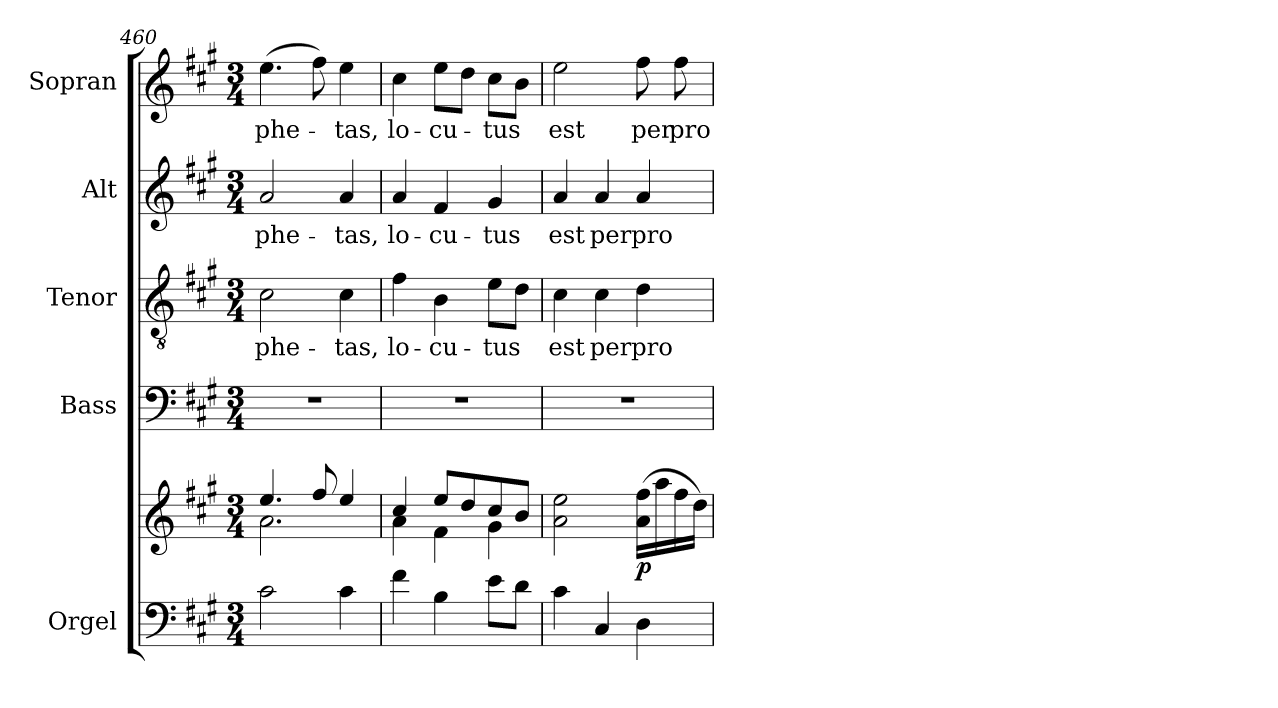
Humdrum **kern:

**kern	**kern	**dynam	**kern	**kern	**text	**kern	**text	**kern	**text
*part5	*part5	*part5	*part4	*part3	*part3	*part2	*part2	*part1	*part1
*staff6	*staff5	*staff5/6	*staff4	*staff3	*staff3	*staff2	*staff2	*staff1	*staff1
*I"Orgel	*	*	*I"Bass	*I"Tenor	*	*I"Alt	*	*I"Sopran	*
*I'Org.	*	*	*I'B.	*I'T.	*	*I'A.	*	*I'S.	*
*clefF4	*clefG2	*	*clefF4	*clefGv2	*	*clefG2	*	*clefG2	*
*k[f#c#g#]	*k[f#c#g#]	*	*k[f#c#g#]	*k[f#c#g#]	*	*k[f#c#g#]	*	*k[f#c#g#]	*
*A:	*A:	*	*A:	*A:	*	*A:	*	*A:	*
*M3/4	*M3/4	*	*M3/4	*M3/4	*	*M3/4	*	*M3/4	*
=460	=460	=460	=460	=460	=460	=460	=460	=460	=460
*	*^	*	*	*	*	*	*	*	*
!	!	!	!	!	!	!LO:LY:b	!	!LO:LY:b	!	!LO:LY:b
2c#\	4.ee/	2.a\	.	2.r	2c#\	-phe-	2a/	-phe-	(>4.ee\	-phe-
.	8ff#/	.	.	.	.	.	.	.	8ff#\)	.
!	!	!	!	!	!	!LO:LY:b	!	!LO:LY:b	!	!LO:LY:b
4c#\	4ee/	.	.	.	4c#\	-tas,	4a/	-tas,	4ee\	-tas,
=461	=461	=461	=461	=461	=461	=461	=461	=461	=461	=461
!	!	!	!	!	!	!LO:LY:b	!	!LO:LY:b	!	!LO:LY:b
4f#\	4cc#/	4a\	.	2.r	4f#\	lo-	4a/	lo-	4cc#\	lo-
!	!	!	!	!	!	!LO:LY:b	!	!LO:LY:b	!	!LO:LY:b
4B\	8ee/L	4f#\	.	.	4B\	-cu-	4f#/	-cu-	8ee\L	-cu-
.	8dd/	.	.	.	.	.	.	.	8dd\J	.
!	!	!	!	!	!	!LO:LY:b	!	!LO:LY:b	!	!LO:LY:b
8e\L	8cc#/	4g#\	.	.	8e\L	-tus	4g#/	-tus	8cc#\L	-tus
8d\J	8b/J	.	.	.	8d\J	.	.	.	8b\J	.
*	*v	*v	*	*	*	*	*	*	*	*
=462	=462	=462	=462	=462	=462	=462	=462	=462	=462
!	!	!	!	!	!LO:LY:b	!	!LO:LY:b	!	!LO:LY:b
4c#\	2a\ 2ee\	.	2.r	4c#\	est	4a/	est	2ee\	est
!	!	!	!	!	!LO:LY:b	!	!LO:LY:b	!	!
4C#/	.	.	.	4c#\	per	4a/	per	.	.
!	!	!LO:DY:b	!	!	!LO:LY:b	!	!LO:LY:b	!	!LO:LY:b
4D\	(>16a\ 16ff#\LL	p	.	4d\	pro-	4a/	pro-	8ff#\	per
.	16aa\	.	.	.	.	.	.	.	.
!	!	!	!	!	!	!	!	!	!LO:LY:b
.	16ff#\	.	.	.	.	.	.	8ff#\	pro-
.	16dd\JJ)	.	.	.	.	.	.	.	.
=	=	=	=	=	=	=	=	=	=
*-	*-	*-	*-	*-	*-	*-	*-	*-	*-
